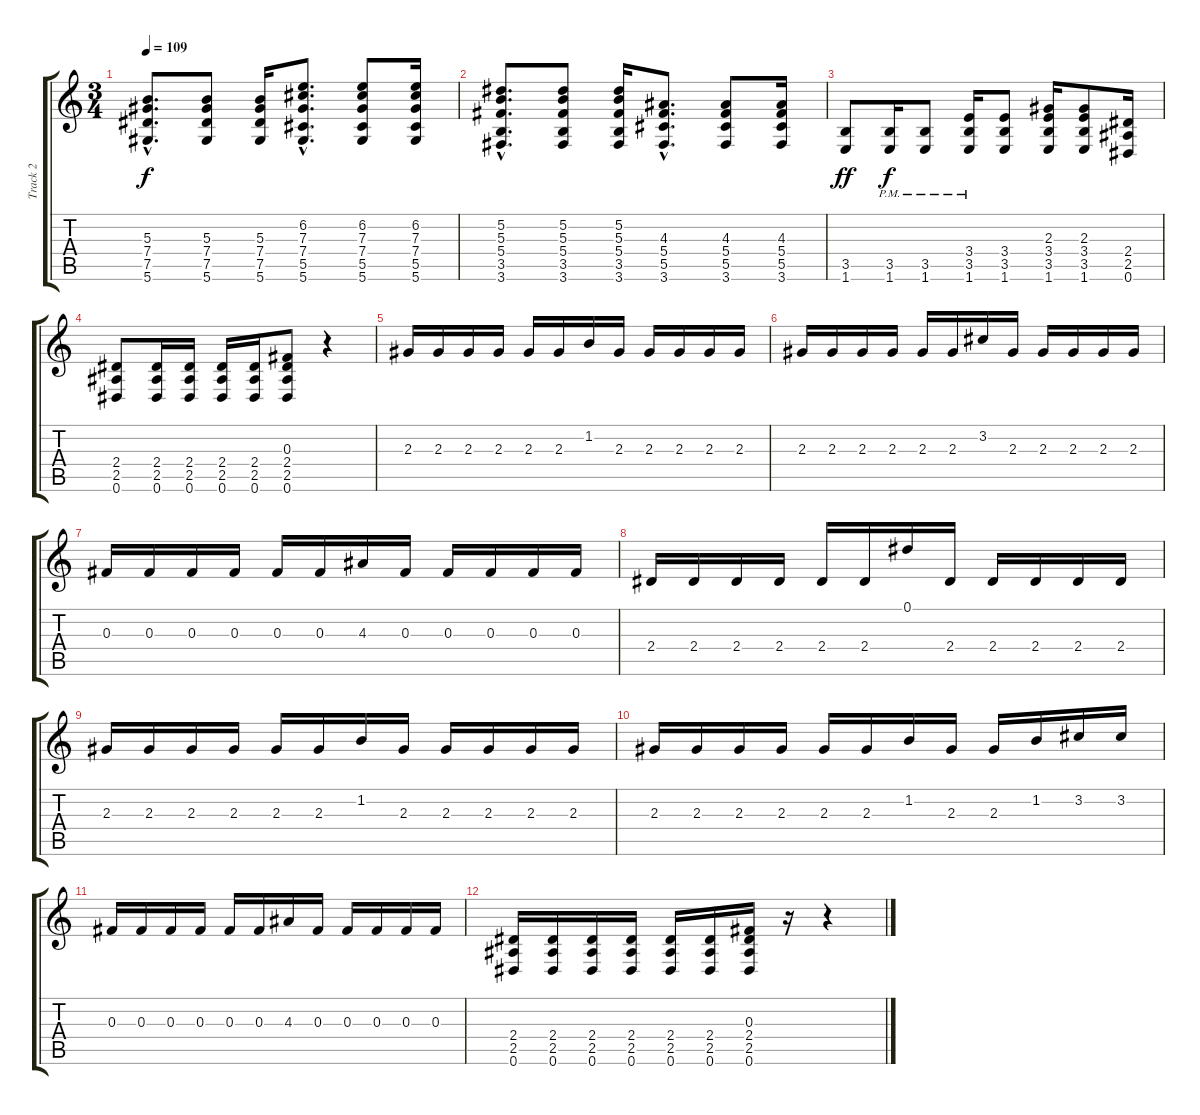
\track ("Track 2" "Track 2") {instrument distortionguitar}
\staff {score tabs}
\tuning (Eb4 Bb3 Gb3 Db3 Ab2 Eb2) {hide}
\ts (3 4)
\tempo 109
\clef g2
\ks c
(5.3{hac} 7.4{hac} 7.5{hac} 5.6{hac}).8{d dy f} (5.3 7.4 7.5 5.6).8 (5.3 7.4 7.5 5.6).16 (6.2{hac} 7.3{hac} 7.4{hac} 5.5{hac} 5.6{hac}).8{d} (6.2 7.3 7.4 5.5 5.6).8 (6.2 7.3 7.4 5.5 5.6).16 |
(5.2{hac} 5.3{hac} 5.4{hac} 3.5{hac} 3.6{hac}).8{d} (5.2 5.3 5.4 3.5 3.6).8 (5.2 5.3 5.4 3.5 3.6).16 (4.3{hac} 5.4{hac} 5.5{hac} 3.6{hac}).8{d} (4.3 5.4 5.5 3.6).8 (4.3 5.4 5.5 3.6).16 |
(3.5 1.6).8{dy ff} (3.5{pm} 1.6{pm}).16{dy f} (3.5{pm} 1.6{pm}).8 (3.4{pm} 3.5{pm} 1.6{pm}).16 (3.4 3.5 1.6).8 (2.3 3.4 3.5 1.6).16 (2.3 3.4 3.5 1.6).8 (2.4 2.5 0.6).16 |
(2.4 2.5 0.6).8 (2.4 2.5 0.6).16 (2.4 2.5 0.6).16 (2.4 2.5 0.6).16 (2.4 2.5 0.6).16 (0.3 2.4 2.5 0.6).8 r.4 |
2.3.16 2.3.16 2.3.16 2.3.16 2.3.16 2.3.16 1.2.16 2.3.16 2.3.16 2.3.16 2.3.16 2.3.16 |
2.3.16 2.3.16 2.3.16 2.3.16 2.3.16 2.3.16 3.2.16 2.3.16 2.3.16 2.3.16 2.3.16 2.3.16 |
0.3.16 0.3.16 0.3.16 0.3.16 0.3.16 0.3.16 4.3.16 0.3.16 0.3.16 0.3.16 0.3.16 0.3.16 |
2.4.16 2.4.16 2.4.16 2.4.16 2.4.16 2.4.16 0.1.16 2.4.16 2.4.16 2.4.16 2.4.16 2.4.16 |
2.3.16 2.3.16 2.3.16 2.3.16 2.3.16 2.3.16 1.2.16 2.3.16 2.3.16 2.3.16 2.3.16 2.3.16 |
2.3.16 2.3.16 2.3.16 2.3.16 2.3.16 2.3.16 1.2.16 2.3.16 2.3.16 1.2.16 3.2.16 3.2.16 |
0.3.16 0.3.16 0.3.16 0.3.16 0.3.16 0.3.16 4.3.16 0.3.16 0.3.16 0.3.16 0.3.16 0.3.16 |
(2.4 2.5 0.6).16 (2.4 2.5 0.6).16 (2.4 2.5 0.6).16 (2.4 2.5 0.6).16 (2.4 2.5 0.6).16 (2.4 2.5 0.6).16 (0.3 2.4 2.5 0.6).16 r.16 r.4
